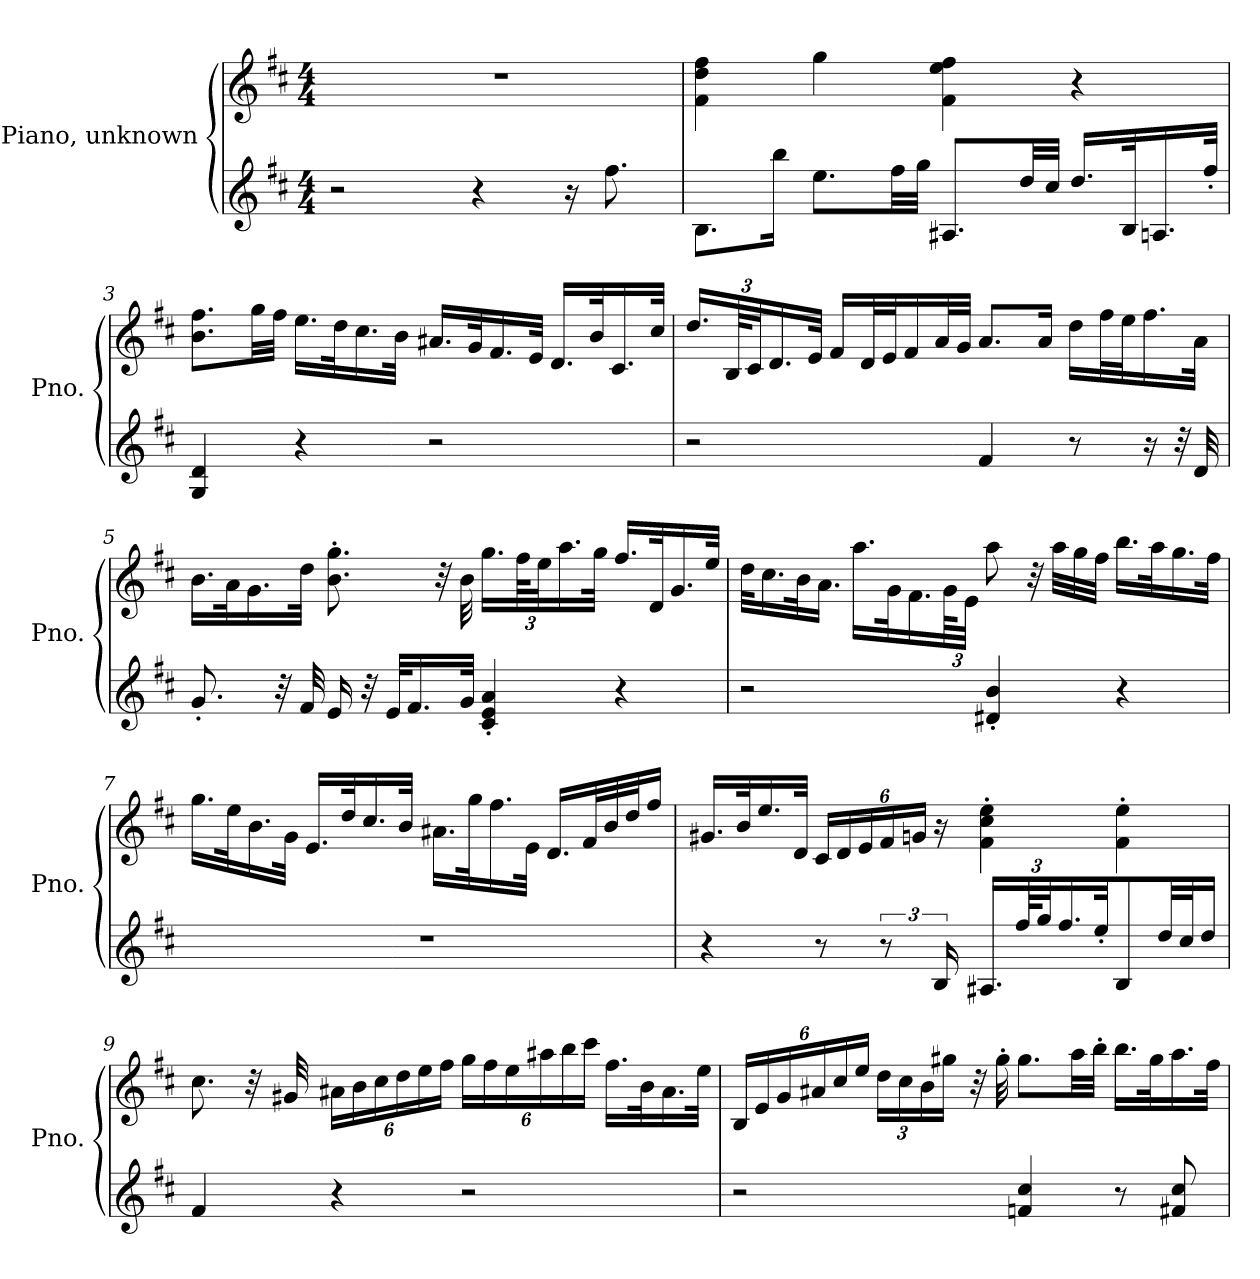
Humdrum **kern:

**kern	**kern
*part1	*part1
*staff2	*staff1
*I"Piano, unknown	*
*I'Pno.	*
*clefG2	*clefG2
*k[f#c#]	*k[f#c#]
*M4/4	*M4/4
*MM120	*MM120
=1	=1
2r	1r
4r	.
16r	.
8.ff#\	.
=2	=2
8.B\L	4f#\ 4dd\ 4ff#\
16bb\Jk	.
8.ee\L	4gg\
32ff#\LL	.
32gg\JJJ	.
8.A#X/L	4f#\ 4ee\ 4ff#\
32dd/LL	.
32cc#/JJJ	.
16.dd/LL	4r
32B/K	.
16.An/	.
32ff#'/JJk	.
=3	=3
4G/ 4d/	8.b\ 8.ff#\L
.	32gg\LL
.	32ff#\JJJ
4r	16.ee\LL
.	32dd\K
.	16.cc#\
.	32b\JJk
2r	16.a#X/LL
.	32g/K
.	16.f#/
.	32e/JJk
.	16.d/LL
.	32b/K
.	16.c#/
.	32cc#/JJk
!!LO:LB:g=z
=4	=4
2r	16.dd/LL
*	*Xbrackettup
.	96B/KL
.	48c#/J
.	16.d/
.	32e/JJk
.	16f#/LL
.	32d/L
.	32e/J
.	16f#/
.	32a/L
.	32g/JJJ
4f#/	8.a/L
.	16a/Jk
8r	16dd\LL
.	32ff#\L
.	32ee\J
16r	16.ff#\
32r	.
32d/	32a\JJk
=5	=5
8.g'/	16.b\LL
.	32a\K
.	16.g\
32r	.
32f#/	32dd\JJk
16e/	8.b\' 8.gg\'
32r	.
32e/KLL	.
16.f#/	.
.	32r
32g/JJk	32b\
4c#/' 4e/' 4a/'	16.gg\LL
.	96ff#\KL
.	48ee\J
.	16.aa\
.	32gg\JJk
4r	16.ff#/LL
.	32d/K
.	16.g/
.	32ee/JJk
!!LO:LB:g=z
=6	=6
2r	32dd\KLL
.	16.cc#\
.	32b\K
.	16.a\JJ
.	16.aa\LL
.	32g\K
.	16.f#\
.	96g\KL
.	48e\JJJ
4d#X/' 4b/'	8aa\
.	32r
.	32aa\LLL
.	32gg\
.	32ff#\JJJ
4r	16.bb\LL
.	32aa\K
.	16.gg\
.	32ff#\JJk
=7	=7
1r	16.gg\LL
.	32ee\K
.	16.b\
.	32g\JJk
.	16.e/LL
.	32dd/K
.	16.cc#/
.	32b/JJk
.	16.a#X\LL
.	32gg\K
.	16.ff#\
.	32e\JJk
.	16.d/LL
.	32f#/L
.	32b/
.	32dd/J
.	16ff#/JJ
!!LO:LB:g=z
=8	=8
4r	16.g#X/LL
.	32b/K
.	16.ee/
.	32d/JJk
8r	24c#/LL
.	24d/
.	24e/
*	*brackettup
12r	24f#/
.	24gn/JJ
24B/	24r
16.A#X/LL	4f#\' 4cc#\' 4ee\'
*Xbrackettup	*
96ff#/KL	.
48gg/J	.
16.ff#/	.
32ee'/JK	.
8B/	4f#\' 4ee\'
32dd/LL	.
32cc#/J	.
16dd/JJ	.
!!LO:LB:g=z
=9	=9
4f#/	8.cc#\
.	32r
.	32g#X/
*	*Xbrackettup
4r	24a#X\LL
.	24b\
.	24cc#\
.	24dd\
.	24ee\
.	24ff#\JJ
2r	24gg\LL
.	24ff#\
.	24ee\
.	24aa#X\
.	24bb\
.	24ccc#\JJ
.	16.ff#\LL
.	32b\K
.	16.a#\
.	32ee\JJk
!!LO:LB:g=z
=10	=10
2r	24B/LL
.	24e/
.	24g/
.	24a#X/
.	24cc#/
.	24ee/JJ
.	24dd\LL
.	24cc#\
.	24b\
.	16gg#X\JJ
.	32r
.	32gg#'\
4fn/ 4cc#/	8.gg#\L
.	32aa\LL
.	32bb'\JJJ
8r	16.bb\LL
.	32gg#\K
8f#X/ 8cc#/	16.aa\
.	32ff#\JJk
=	=
*-	*-
